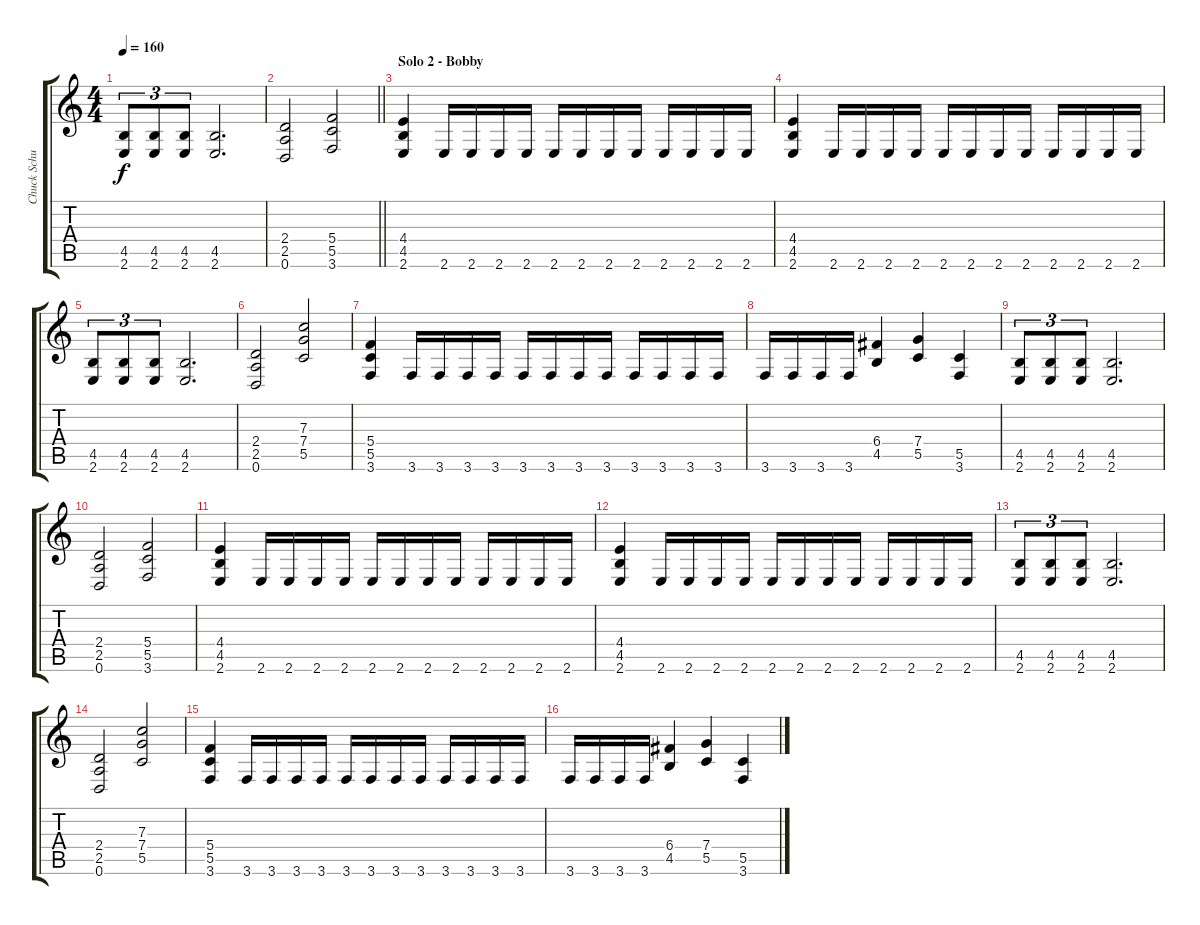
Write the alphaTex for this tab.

\track ("Chuck Schuldiner" "Chuck Schu") {instrument distortionguitar}
\staff {score tabs}
\tuning (D4 A3 F3 C3 G2 D2) {hide}
\ts (4 4)
\tempo 160
\clef g2
\ks c
(4.5 2.6).8{tu (3 2) dy f} (4.5 2.6).8{tu (3 2)} (4.5 2.6).8{tu (3 2)} (4.5 2.6).2{d} |
\barLineRight lightlight
(2.4 2.5 0.6).2 (5.4 5.5 3.6).2 |
\section ("" "Solo 2 - Bobby")
(4.4 4.5 2.6).4 2.6.16 2.6.16 2.6.16 2.6.16 2.6.16 2.6.16 2.6.16 2.6.16 2.6.16 2.6.16 2.6.16 2.6.16 |
(4.4 4.5 2.6).4 2.6.16 2.6.16 2.6.16 2.6.16 2.6.16 2.6.16 2.6.16 2.6.16 2.6.16 2.6.16 2.6.16 2.6.16 |
(4.5 2.6).8{tu (3 2)} (4.5 2.6).8{tu (3 2)} (4.5 2.6).8{tu (3 2)} (4.5 2.6).2{d} |
(2.4 2.5 0.6).2 (7.3 7.4 5.5).2 |
(5.4 5.5 3.6).4 3.6.16 3.6.16 3.6.16 3.6.16 3.6.16 3.6.16 3.6.16 3.6.16 3.6.16 3.6.16 3.6.16 3.6.16 |
3.6.16 3.6.16 3.6.16 3.6.16 (6.4 4.5).4 (7.4 5.5).4 (5.5 3.6).4 |
(4.5 2.6).8{tu (3 2)} (4.5 2.6).8{tu (3 2)} (4.5 2.6).8{tu (3 2)} (4.5 2.6).2{d} |
(2.4 2.5 0.6).2 (5.4 5.5 3.6).2 |
(4.4 4.5 2.6).4 2.6.16 2.6.16 2.6.16 2.6.16 2.6.16 2.6.16 2.6.16 2.6.16 2.6.16 2.6.16 2.6.16 2.6.16 |
(4.4 4.5 2.6).4 2.6.16 2.6.16 2.6.16 2.6.16 2.6.16 2.6.16 2.6.16 2.6.16 2.6.16 2.6.16 2.6.16 2.6.16 |
(4.5 2.6).8{tu (3 2)} (4.5 2.6).8{tu (3 2)} (4.5 2.6).8{tu (3 2)} (4.5 2.6).2{d} |
(2.4 2.5 0.6).2 (7.3 7.4 5.5).2 |
(5.4 5.5 3.6).4 3.6.16 3.6.16 3.6.16 3.6.16 3.6.16 3.6.16 3.6.16 3.6.16 3.6.16 3.6.16 3.6.16 3.6.16 |
3.6.16 3.6.16 3.6.16 3.6.16 (6.4 4.5).4 (7.4 5.5).4 (5.5 3.6).4
